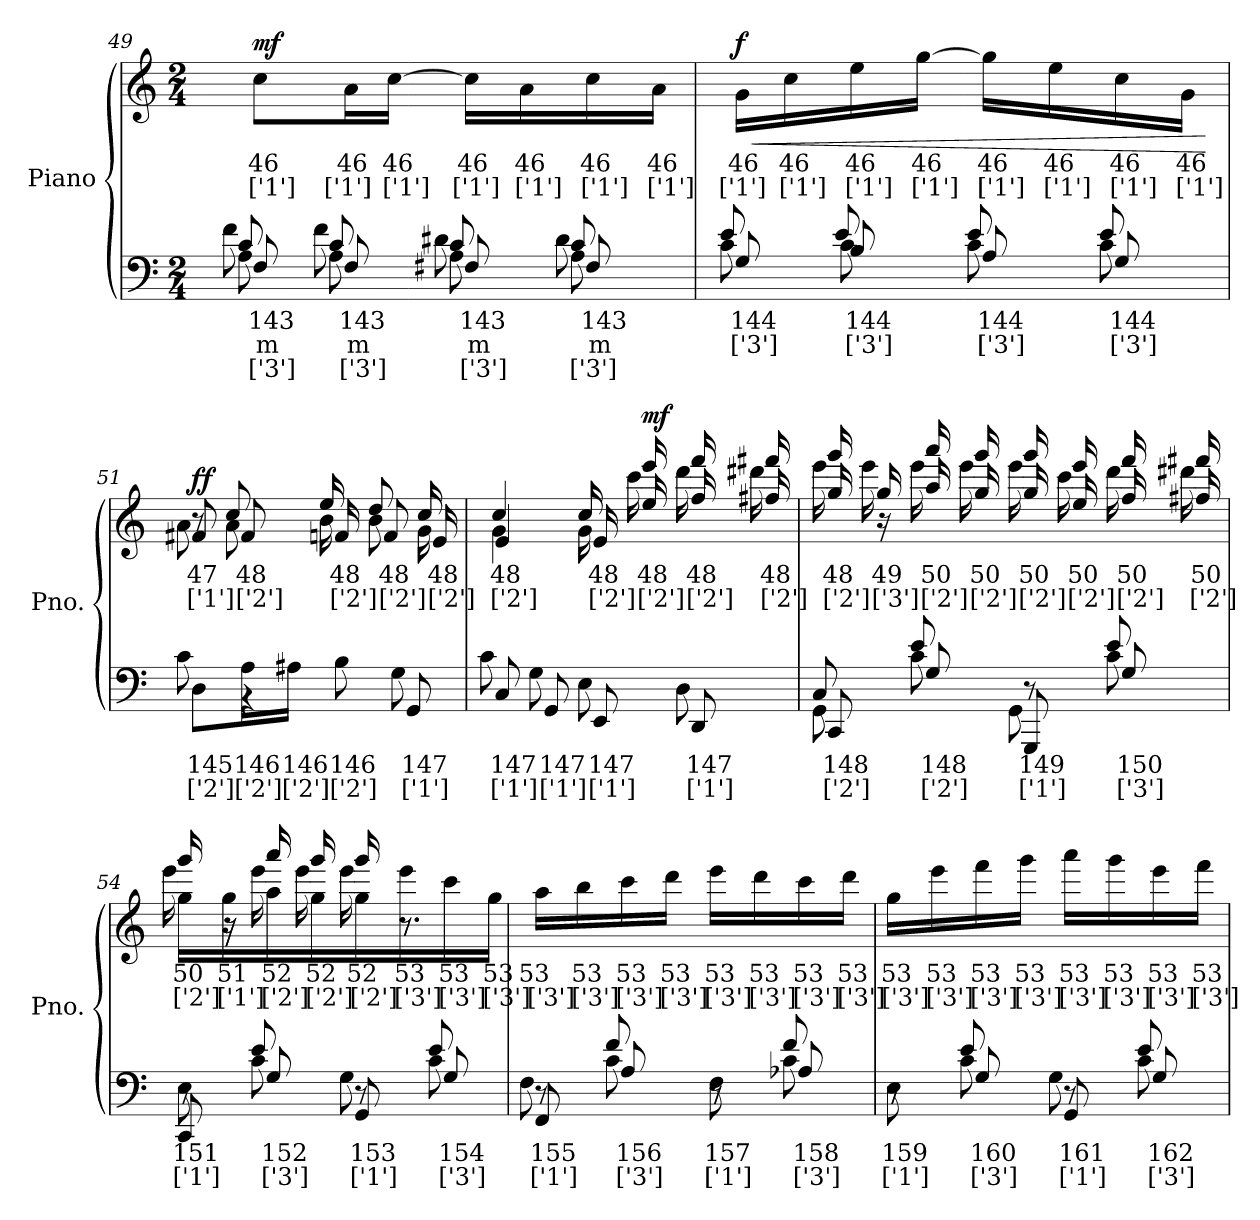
**kern	**text	**text	**text	**kern	**text	**text	**dynam
*part1	*part1	*part1	*part1	*part1	*part1	*part1	*part1
*staff2	*staff2	*staff2	*staff2	*staff1	*staff1	*staff1	*staff1/2
*I"Piano	*	*	*	*	*	*	*
*I'Pno.	*	*	*	*	*	*	*
!!LO:LB:g=z
*clefF4	*	*	*	*clefG2	*	*	*
*k[]	*	*	*	*k[]	*	*	*
*M2/4	*	*	*	*M2/4	*	*	*
=49	=49	=49	=49	=49	=49	=49	=49
*^	*	*	*	*	*	*	*
*	*^	*	*	*	*	*	*	*
*	*	*^	*	*	*	*	*	*	*
!	!	!	!	!	!	!	!	!	!	!LO:DY:b
8Fi	8Aj	8cZ	8fV	143	m	['3']	8ccN\L	46	['1']	mf
8Fi	8Aj	8cZ	8fV	143	m	['3']	16aN\L	46	['1']	.
.	.	.	.	.	.	.	[16ccN\JJ	46	['1']	.
8F#Xi	8Aj	8cZ	8d#XV	143	m	['3']	16ccN\LL]	46	['1']	.
.	.	.	.	.	.	.	16aN\	46	['1']	.
8F#i	8Aj	8cZ	8d#V	143	m	['3']	16ccN\	46	['1']	.
.	.	.	.	.	.	.	16aN\JJ	46	['1']	.
*v	*v	*v	*v	*	*	*	*	*	*	*
=50	=50	=50	=50	=50	=50	=50	=50
*^	*	*	*	*	*	*	*
*	*^	*	*	*	*	*	*	*
!	!	!	!	!	!	!	!	!	!LO:HP:b
!	!	!	!	!	!	!	!	!	!LO:DY:n=1:b
8Gj	8cZ	8eV	144	['3']	.	16gN\LL	46	['1']	< f
.	.	.	.	.	.	16ccN\	46	['1']	.
8Bj	8cZ	8eV	144	['3']	.	16eeN\	46	['1']	.
.	.	.	.	.	.	[16ggN\JJ	46	['1']	.
8Aj	8cZ	8eV	144	['3']	.	16ggN\LL]	46	['1']	.
.	.	.	.	.	.	16eeN\	46	['1']	.
8Gj	8cZ	8eV	144	['3']	.	16ccN\	46	['1']	.
.	.	.	.	.	.	16gN\JJ	46	['1']	.
*v	*v	*v	*	*	*	*	*	*	*
.	.	.	.	.	.	.	[
=51	=51	=51	=51	=51	=51	=51	=51
*^	*	*	*	*	*	*	*
*	*	*	*	*	*^	*	*	*
*	*	*	*	*	*	*^	*	*	*
!	!	!	!	!	!	!	!	!	!	!LO:DY:b
8Di	8cZ	145	['2']	.	8f#Xl	8aN	8r	47	['1']	ff
16AZ\L	4r	146	['2']	.	8f#l	8aN	8cc!	48	['2']	.
16A#XZ\JJ	.	146	['2']	.	.	.	.	.	.	.
8BZ\L	.	146	['2']	.	16fnl	16bN	16ee!	48	['2']	.
.	.	.	.	.	8fl	8bN	8dd!	48	['2']	.
8GGi	8Gj	147	['1']	.	.	.	.	.	.	.
.	.	.	.	.	16el	16gN	16cc!	48	['2']	.
=52	=52	=52	=52	=52	=52	=52	=52	=52	=52	=52
8Ci	8cj	147	['1']	.	4el	4gN	4cc!	48	['2']	.
8GGi	8Gj	147	['1']	.	.	.	.	.	.	.
8EEi	8Ej	147	['1']	.	16el	16gN	16cc!	48	['2']	.
!	!	!	!	!	!	!	!	!	!	!LO:DY:b
.	.	.	.	.	16eel	16cccN	16eee!	48	['2']	mf
8DDi	8Dj	147	['1']	.	16ffl	16dddN	16fff!	48	['2']	.
.	.	.	.	.	16ff#Xl	16ddd#XN	16fff#X!	48	['2']	.
*v	*v	*	*	*	*	*	*	*	*	*
!!LO:LB:g=z	!!	!!
=53	=53	=53	=53	=53	=53	=53	=53	=53	=53
*^	*	*	*	*	*	*	*	*	*
*	*^	*	*	*	*	*	*	*	*	*
8CCi	8GGj	8CZ	148	['2']	.	16ggl	16eeeN	16ggg!	48	['2']	.
.	.	.	.	.	.	16ggN	16eee+	16r	49	['3']	.
8Gi	8cj	8eZ	148	['2']	.	16aaN	16eee+	16aaa!	50	['2']	.
.	.	.	.	.	.	16ggN	16eee+	16ggg!	50	['2']	.
8GGGi	8GGj	8r	149	['1']	.	16ggN	16eee+	16ggg!	50	['2']	.
.	.	.	.	.	.	16eeN	16ccc+	16eee!	50	['2']	.
8Gj	8cZ	8eV	150	['3']	.	16ffN	16ddd+	16fff!	50	['2']	.
.	.	.	.	.	.	16ff#XN	16ddd#X+	16fff#X!	50	['2']	.
=54	=54	=54	=54	=54	=54	=54	=54	=54	=54	=54	=54
8CCi	8Ej	8r	151	['1']	.	16ggN	16eee+	16ggg!	50	['2']	.
.	.	.	.	.	.	16ggN\	16r	16r	51	['1']	.
8Gj	8cZ	8eV	152	['3']	.	16aaN	16eee+	16aaa!	52	['2']	.
.	.	.	.	.	.	16ggN	16eee+	16ggg!	52	['2']	.
8GGi	8Gj	8r	153	['1']	.	16ggN	16eee+	16ggg!	52	['2']	.
.	.	.	.	.	.	16eee+\	8.r	8.r	53	['3']	.
8Gj	8cZ	8eV	154	['3']	.	16ccc+\	.	.	53	['3']	.
.	.	.	.	.	.	16gg+\JJ	.	.	53	['3']	.
*	*	*	*	*	*	*v	*v	*v	*	*	*
=55	=55	=55	=55	=55	=55	=55	=55	=55	=55
8FFi	8Fj	8r	155	['1']	.	16aa+\LL	53	['3']	.
.	.	.	.	.	.	16bb+\	53	['3']	.
8Aj	8cZ	8fV	156	['3']	.	16ccc+\	53	['3']	.
.	.	.	.	.	.	16ddd+\JJ	53	['3']	.
8Fj\L	8r	8r	157	['1']	.	16eee+\LL	53	['3']	.
.	.	.	.	.	.	16ddd+\	53	['3']	.
8A-Xj	8cZ	8fV	158	['3']	.	16ccc+\	53	['3']	.
.	.	.	.	.	.	16ddd+\JJ	53	['3']	.
=56	=56	=56	=56	=56	=56	=56	=56	=56	=56
8Ej\L	8r	8r	159	['1']	.	16gg+\LL	53	['3']	.
.	.	.	.	.	.	16eee+\	53	['3']	.
8Gj	8cZ	8eV	160	['3']	.	16fff+\	53	['3']	.
.	.	.	.	.	.	16ggg+\JJ	53	['3']	.
8GGi	8Gj	8r	161	['1']	.	16aaa+\LL	53	['3']	.
.	.	.	.	.	.	16ggg+\	53	['3']	.
8Gj	8cZ	8eV	162	['3']	.	16eee+\	53	['3']	.
.	.	.	.	.	.	16fff+\JJ	53	['3']	.
*v	*v	*v	*	*	*	*	*	*	*
=	=	=	=	=	=	=	=
*-	*-	*-	*-	*-	*-	*-	*-
